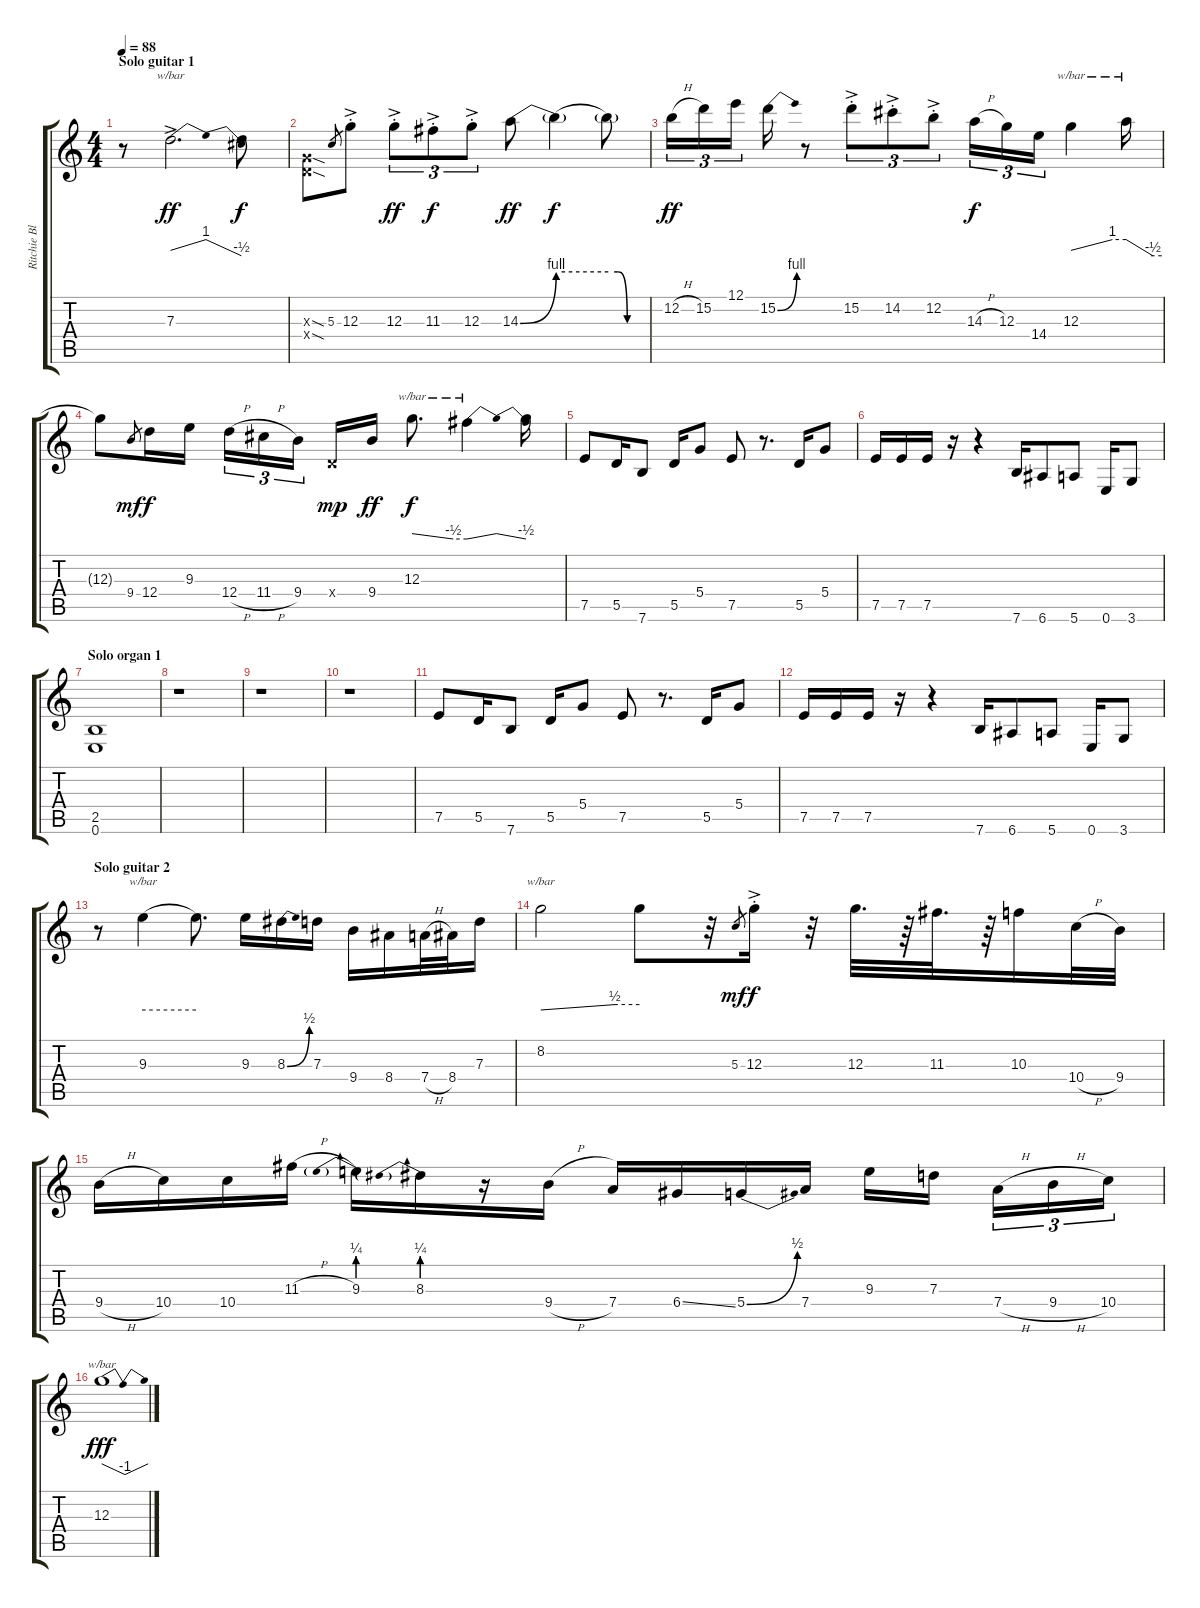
\track ("Ritchie Blackmore" "Ritchie Bl") {instrument distortionguitar}
\staff {score tabs}
\tuning (E4 B3 G3 D3 A2 E2) {hide}
\ts (4 4)
\section ("" "Solo guitar 1")
\tempo 88
\clef g2
\ks c
r.8{dy f volume 16} 7.3{ac}.2{d tbe (dip default 0 0 30 4 60 -2) dy ff} 7.3{t}.8{dy f} |
(0.3{sod x} 0.4{sod x}).8 5.3.8{gr} 12.3{ac st}.8 12.3{ac st}.8{tu (3 2) dy ff} 11.3{ac st}.8{tu (3 2) dy f} 12.3{ac st}.8{tu (3 2)} 14.3{be (bend 0 0 60 4)}.8{dy ff} 14.3{be (hold 0 4 60 4) t}.4{dy f} 14.3{be (custom 0 4 15 4 30 0 60 0) t}.8 |
12.2{h}.16{tu (3 2) dy ff} 15.2.16{tu (3 2)} 12.1.16{tu (3 2) beam splitsecondary} 15.2{be (bend 0 0 60 4)}.16 r.8 15.2{ac st}.8{tu (3 2)} 14.2{ac st}.8{tu (3 2)} 12.2{ac st}.8{tu (3 2)} 14.3{h}.16{tu (3 2) dy f} 12.3.16{tu (3 2)} 14.4.16{tu (3 2)} 12.3.4{tbe (custom default 0 0 45 4 60 4)} 12.3{t}.16{tbe (custom default 0 4 45 -2 60 -2)} |
12.3{t}.8 9.4.8{gr dy mf} 12.4.16{dy f} 9.3.16 12.4{h}.16{tu (3 2)} 11.4{h}.16{tu (3 2)} 9.4.16{tu (3 2) beam splitsecondary} 0.4{x}.16{dy mp} 9.4.16{dy ff} 12.3.8{d tbe (custom default 0 0 45 -2 60 -2) dy f} 12.3{t}.4{tbe (dip default 0 -2 30 0 60 -2) volume 11} 12.3{t}.16 |
7.5.8 5.5.16 7.6.8 5.5.16 5.4.8 7.5.8 r.8{d} 5.5.16 5.4.8 |
7.5.16 7.5.16 7.5.16 r.16 r.4 7.6.16 6.6.8 5.6.8 0.6.16 3.6.8 |
\section ("" "Solo organ 1")
(2.5 0.6).1 |
r.1 |
r.1 |
r.1 |
7.5.8 5.5.16 7.6.8 5.5.16 5.4.8 7.5.8 r.8{d} 5.5.16 5.4.8 |
7.5.16 7.5.16 7.5.16 r.16 r.4 7.6.16 6.6.8 5.6.8 0.6.16 3.6.8 |
\section ("" "Solo guitar 2")
r.8{volume 16} 9.3.4{tbe (hold default 0 0 60 0)} 9.3{t}.8{d} 9.3.16 8.3{be (bend 0 0 60 2)}.16 7.3.16 9.4.16 8.4.16 7.4{h}.32 8.4.32 7.3.16 |
8.2.2{tbe (custom default 0 0 45 2 60 2)} 8.2{t}.8 r.32 5.3.8{gr dy mf} 12.3{ac st}.16{dy f} r.32 12.3.32{d} r.64 11.3.32{d} r.64 10.3.16 10.4{h}.32 9.4.32 |
9.4{h}.16 10.4.16 10.4.16 11.3{h}.16 9.3{be (prebend 0 1 60 1)}.16 8.3{be (prebend 0 1 60 1)}.16 r.16 9.4{h}.16 7.4.16 6.4{ss}.16 5.4{be (bend 0 0 60 2)}.16 7.4.16 9.3.16 7.3.16{beam splitsecondary} 7.4{h}.16{tu (3 2)} 9.4{h}.16{tu (3 2)} 10.4.16{tu (3 2)} |
12.3.1{tbe (dip default 0 0 30 -4 60 0) dy fff}
